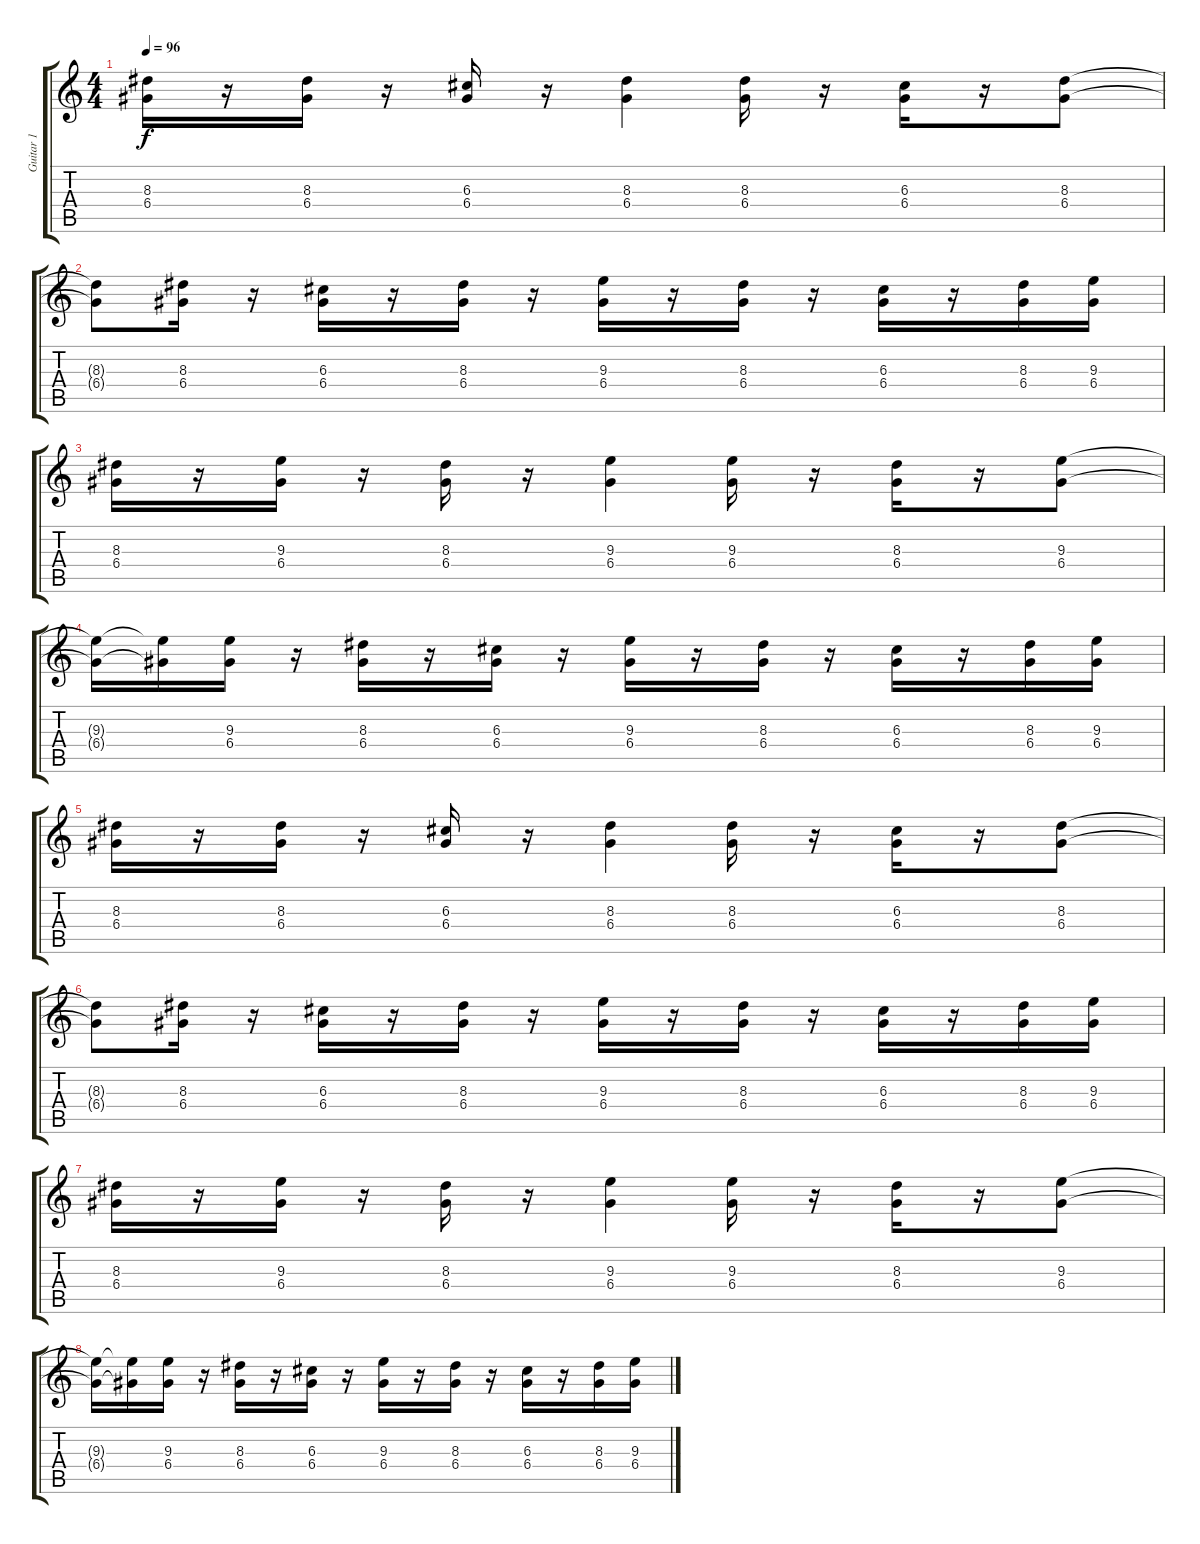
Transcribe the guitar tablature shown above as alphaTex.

\track ("Guitar 1" "Guitar 1") {instrument overdrivenguitar}
\staff {score tabs}
\tuning (E4 B3 G3 D3 A2 E2) {hide}
\ts (4 4)
\tempo 96
\clef g2
\ks c
(8.3 6.4).16{dy f} r.16 (8.3 6.4).16 r.16 (6.3 6.4).16 r.16 (8.3 6.4).4 (8.3 6.4).16 r.16 (6.3 6.4).16 r.16 (8.3 6.4).8 |
(8.3{t} 6.4{t}).8 (8.3 6.4).16 r.16 (6.3 6.4).16 r.16 (8.3 6.4).16 r.16 (9.3 6.4).16 r.16 (8.3 6.4).16 r.16 (6.3 6.4).16 r.16 (8.3 6.4).16 (9.3 6.4).16 |
(8.3 6.4).16 r.16 (9.3 6.4).16 r.16 (8.3 6.4).16 r.16 (9.3 6.4).4 (9.3 6.4).16 r.16 (8.3 6.4).16 r.16 (9.3 6.4).8 |
(9.3{t} 6.4{t}).16 (9.3{t} 6.4{t}).16 (9.3 6.4).16 r.16 (8.3 6.4).16 r.16 (6.3 6.4).16 r.16 (9.3 6.4).16 r.16 (8.3 6.4).16 r.16 (6.3 6.4).16 r.16 (8.3 6.4).16 (9.3 6.4).16 |
(8.3 6.4).16 r.16 (8.3 6.4).16 r.16 (6.3 6.4).16 r.16 (8.3 6.4).4 (8.3 6.4).16 r.16 (6.3 6.4).16 r.16 (8.3 6.4).8 |
(8.3{t} 6.4{t}).8 (8.3 6.4).16 r.16 (6.3 6.4).16 r.16 (8.3 6.4).16 r.16 (9.3 6.4).16 r.16 (8.3 6.4).16 r.16 (6.3 6.4).16 r.16 (8.3 6.4).16 (9.3 6.4).16 |
(8.3 6.4).16 r.16 (9.3 6.4).16 r.16 (8.3 6.4).16 r.16 (9.3 6.4).4 (9.3 6.4).16 r.16 (8.3 6.4).16 r.16 (9.3 6.4).8 |
(9.3{t} 6.4{t}).16 (9.3{t} 6.4{t}).16 (9.3 6.4).16 r.16 (8.3 6.4).16 r.16 (6.3 6.4).16 r.16 (9.3 6.4).16 r.16 (8.3 6.4).16 r.16 (6.3 6.4).16 r.16 (8.3 6.4).16 (9.3 6.4).16
